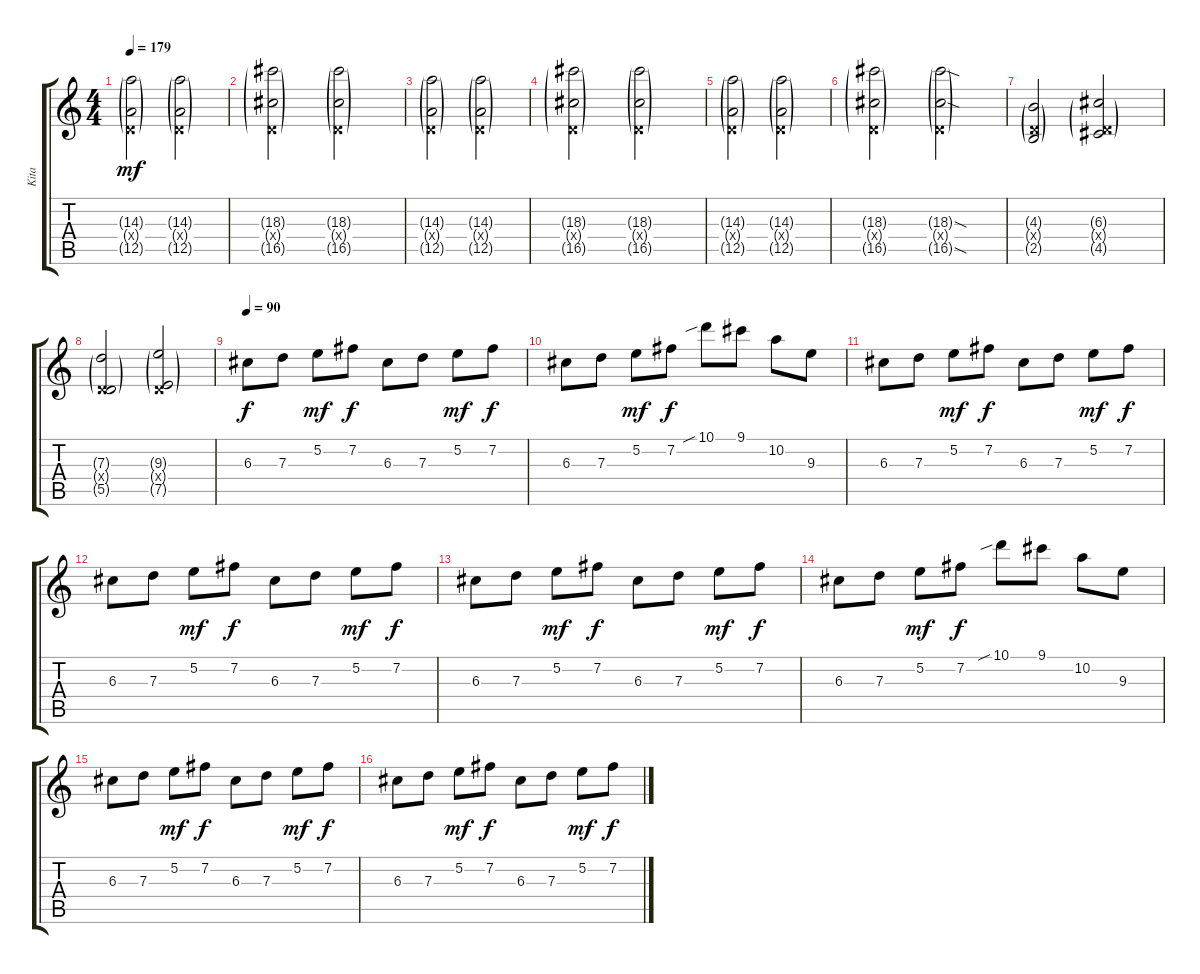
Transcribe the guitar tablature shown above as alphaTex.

\track ("Kita" "Kita") {instrument overdrivenguitar}
\staff {score tabs}
\tuning (E4 B3 G3 D3 A2 E2) {hide}
\ts (4 4)
\tempo 179
\clef g2
\ks c
(14.3{g} 0.4{g x} 12.5{g}).2{dy mf} (14.3{g} 0.4{g x} 12.5{g}).2 |
(18.3{g} 0.4{g x} 16.5{g}).2 (18.3{g} 0.4{g x} 16.5{g}).2 |
(14.3{g} 0.4{g x} 12.5{g}).2 (14.3{g} 0.4{g x} 12.5{g}).2 |
(18.3{g} 0.4{g x} 16.5{g}).2 (18.3{g} 0.4{g x} 16.5{g}).2 |
(14.3{g} 0.4{g x} 12.5{g}).2 (14.3{g} 0.4{g x} 12.5{g}).2 |
(18.3{g} 0.4{g x} 16.5{g}).2 (18.3{sod g} 0.4{g x} 16.5{sod g}).2 |
(4.3{g} 0.4{g x} 2.5{g}).2 (6.3{g} 0.4{g x} 4.5{g}).2 |
(7.3{g} 0.4{g x} 5.5{g}).2 (9.3{g} 0.4{g x} 7.5{g}).2 |
\tempo 90
6.3.8{dy f} 7.3.8 5.2.8{dy mf} 7.2.8{dy f} 6.3.8 7.3.8 5.2.8{dy mf} 7.2.8{dy f} |
6.3.8 7.3.8 5.2.8{dy mf} 7.2.8{dy f} 10.1{sib}.8 9.1.8 10.2.8 9.3.8 |
6.3.8 7.3.8 5.2.8{dy mf} 7.2.8{dy f} 6.3.8 7.3.8 5.2.8{dy mf} 7.2.8{dy f} |
6.3.8 7.3.8 5.2.8{dy mf} 7.2.8{dy f} 6.3.8 7.3.8 5.2.8{dy mf} 7.2.8{dy f} |
6.3.8 7.3.8 5.2.8{dy mf} 7.2.8{dy f} 6.3.8 7.3.8 5.2.8{dy mf} 7.2.8{dy f} |
6.3.8 7.3.8 5.2.8{dy mf} 7.2.8{dy f} 10.1{sib}.8 9.1.8 10.2.8 9.3.8 |
6.3.8 7.3.8 5.2.8{dy mf} 7.2.8{dy f} 6.3.8 7.3.8 5.2.8{dy mf} 7.2.8{dy f} |
6.3.8 7.3.8 5.2.8{dy mf} 7.2.8{dy f} 6.3.8 7.3.8 5.2.8{dy mf} 7.2.8{dy f}
